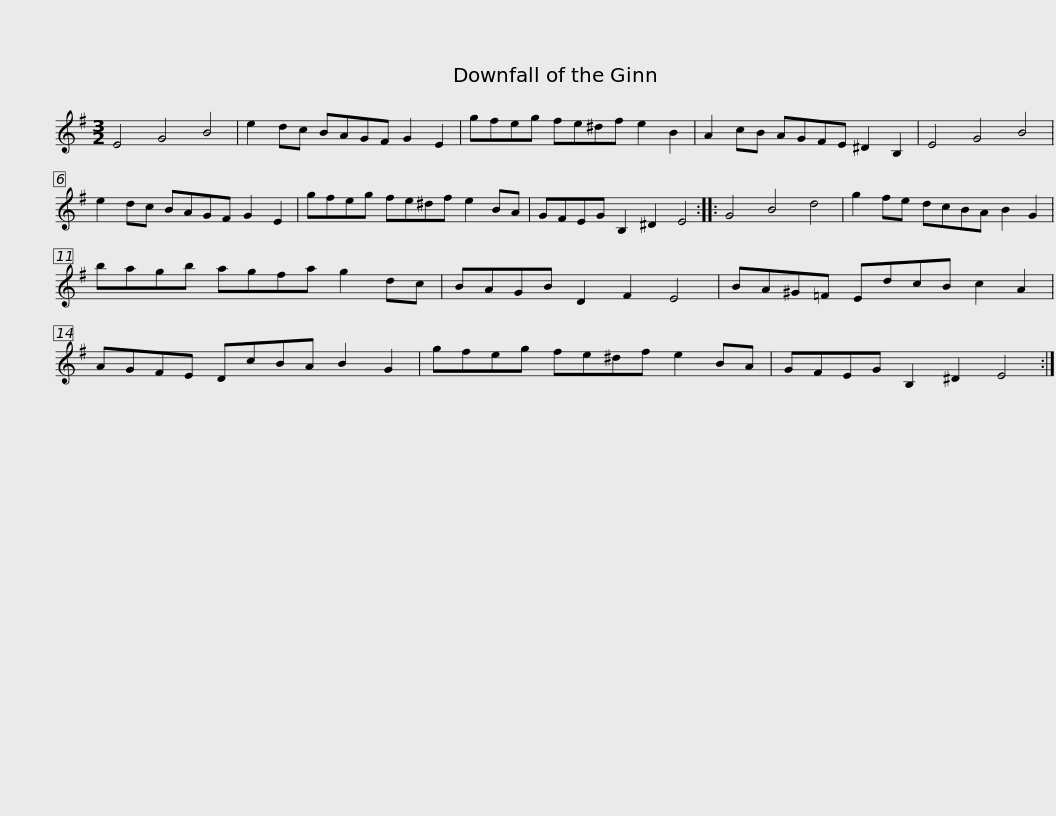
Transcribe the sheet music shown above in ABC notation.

X:1
L:1/8
M:3/2
I:linebreak $
K:Emin
V:1 treble
V:1
 E4 G4 B4 | e2 dc BAGF G2 E2 | gfeg fe^df e2 B2 | A2 cB AGFE ^D2 B,2 | E4 G4 B4 |$ %5
 e2 dc BAGF G2 E2 | gfeg fe^df e2 BA | GFEG B,2 ^D2 E4 :: G4 B4 d4 | g2 fe dcBA B2 G2 |$ %10
 bagb agfa g2 dc | BAGB D2 F2 E4 | BA^G=F EdcB c2 A2 | AGFE DcBA B2 G2 |$ gfeg fe^df e2 BA | %15
 GFEG B,2 ^D2 E4 :| %16
